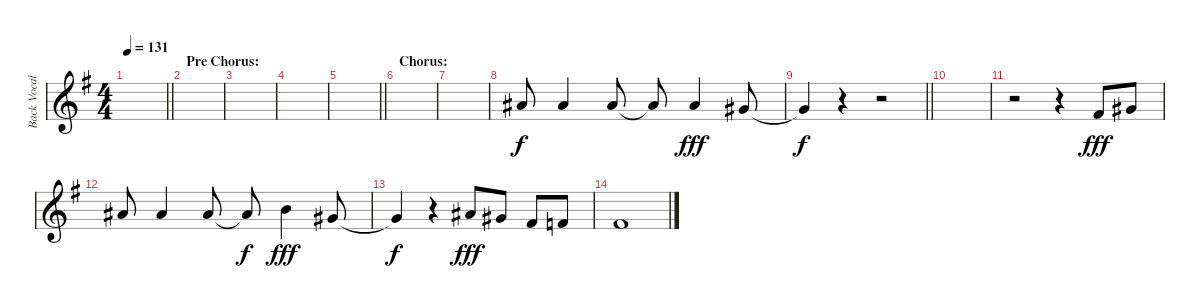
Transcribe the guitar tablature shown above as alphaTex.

\track ("Back Vocals" "Back Vocal") {instrument brightacousticpiano}
\staff {score}
\tuning (Eb4 Bb3 Gb3 Db3 Ab2 Eb2) {hide}
\ts (4 4)
\tempo 131
\clef g2
\barLineRight lightlight
\ks g
|
\section ("" "Pre Chorus:")
|
|
|
\barLineRight lightlight
|
\section ("" "Chorus:")
|
|
7.1.8 7.1.4 7.1.8 7.1{t}.8{dy f} 7.1.4{dy fff} 5.1.8 |
\barLineRight lightlight
5.1{t}.4{dy f} r.4 r.2 |
|
r.2 r.4 3.1.8{dy fff} 5.1.8 |
7.1.8 7.1.4 7.1.8 7.1{t}.8{dy f} 8.1.4{dy fff} 5.1.8 |
5.1{t}.4{dy f} r.4 7.1.8{dy fff} 5.1.8 3.1.8 2.1.8 |
3.1.1
